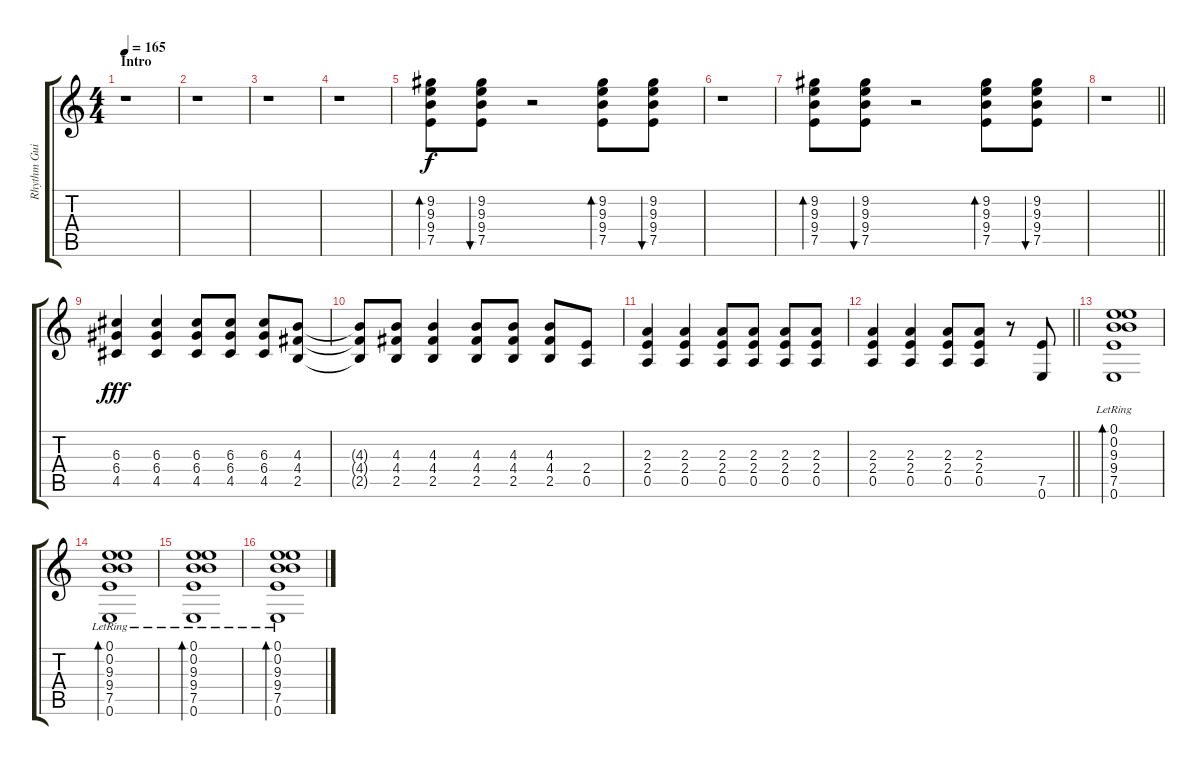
\track ("Rhythm Guitar" "Rhythm Gui") {instrument overdrivenguitar}
\staff {score tabs}
\tuning (E4 B3 G3 D3 A2 E2) {hide}
\ts (4 4)
\section ("" "Intro")
\tempo 165
\clef g2
\ks c
r.1{dy f instrument overdrivenguitar} |
r.1 |
r.1 |
r.1 |
(9.2 9.3 9.4 7.5).8{bd 60} (9.2 9.3 9.4 7.5).8{bu 60} r.2 (9.2 9.3 9.4 7.5).8{bd 60} (9.2 9.3 9.4 7.5).8{bu 60} |
r.1 |
(9.2 9.3 9.4 7.5).8{bd 60} (9.2 9.3 9.4 7.5).8{bu 60} r.2 (9.2 9.3 9.4 7.5).8{bd 60} (9.2 9.3 9.4 7.5).8{bu 60} |
\barLineRight lightlight
r.1 |
(6.3 6.4 4.5).4{dy fff} (6.3 6.4 4.5).4 (6.3 6.4 4.5).8 (6.3 6.4 4.5).8 (6.3 6.4 4.5).8 (4.3 4.4 2.5).8 |
(4.3{t} 4.4{t} 2.5{t}).8 (4.3 4.4 2.5).8 (4.3 4.4 2.5).4 (4.3 4.4 2.5).8 (4.3 4.4 2.5).8 (4.3 4.4 2.5).8 (2.4 0.5).8 |
(2.3 2.4 0.5).4 (2.3 2.4 0.5).4 (2.3 2.4 0.5).8 (2.3 2.4 0.5).8 (2.3 2.4 0.5).8 (2.3 2.4 0.5).8 |
\barLineRight lightlight
(2.3 2.4 0.5).4 (2.3 2.4 0.5).4 (2.3 2.4 0.5).8 (2.3 2.4 0.5).8 r.8 (7.5 0.6).8 |
(0.1{lr} 0.2{lr} 9.3{lr} 9.4{lr} 7.5{lr} 0.6{lr}).1{bd 60} |
(0.1{lr} 0.2{lr} 9.3{lr} 9.4{lr} 7.5{lr} 0.6{lr}).1{bd 60} |
(0.1{lr} 0.2{lr} 9.3{lr} 9.4{lr} 7.5{lr} 0.6{lr}).1{bd 60} |
(0.1{lr} 0.2{lr} 9.3{lr} 9.4{lr} 7.5{lr} 0.6{lr}).1{bd 60}
